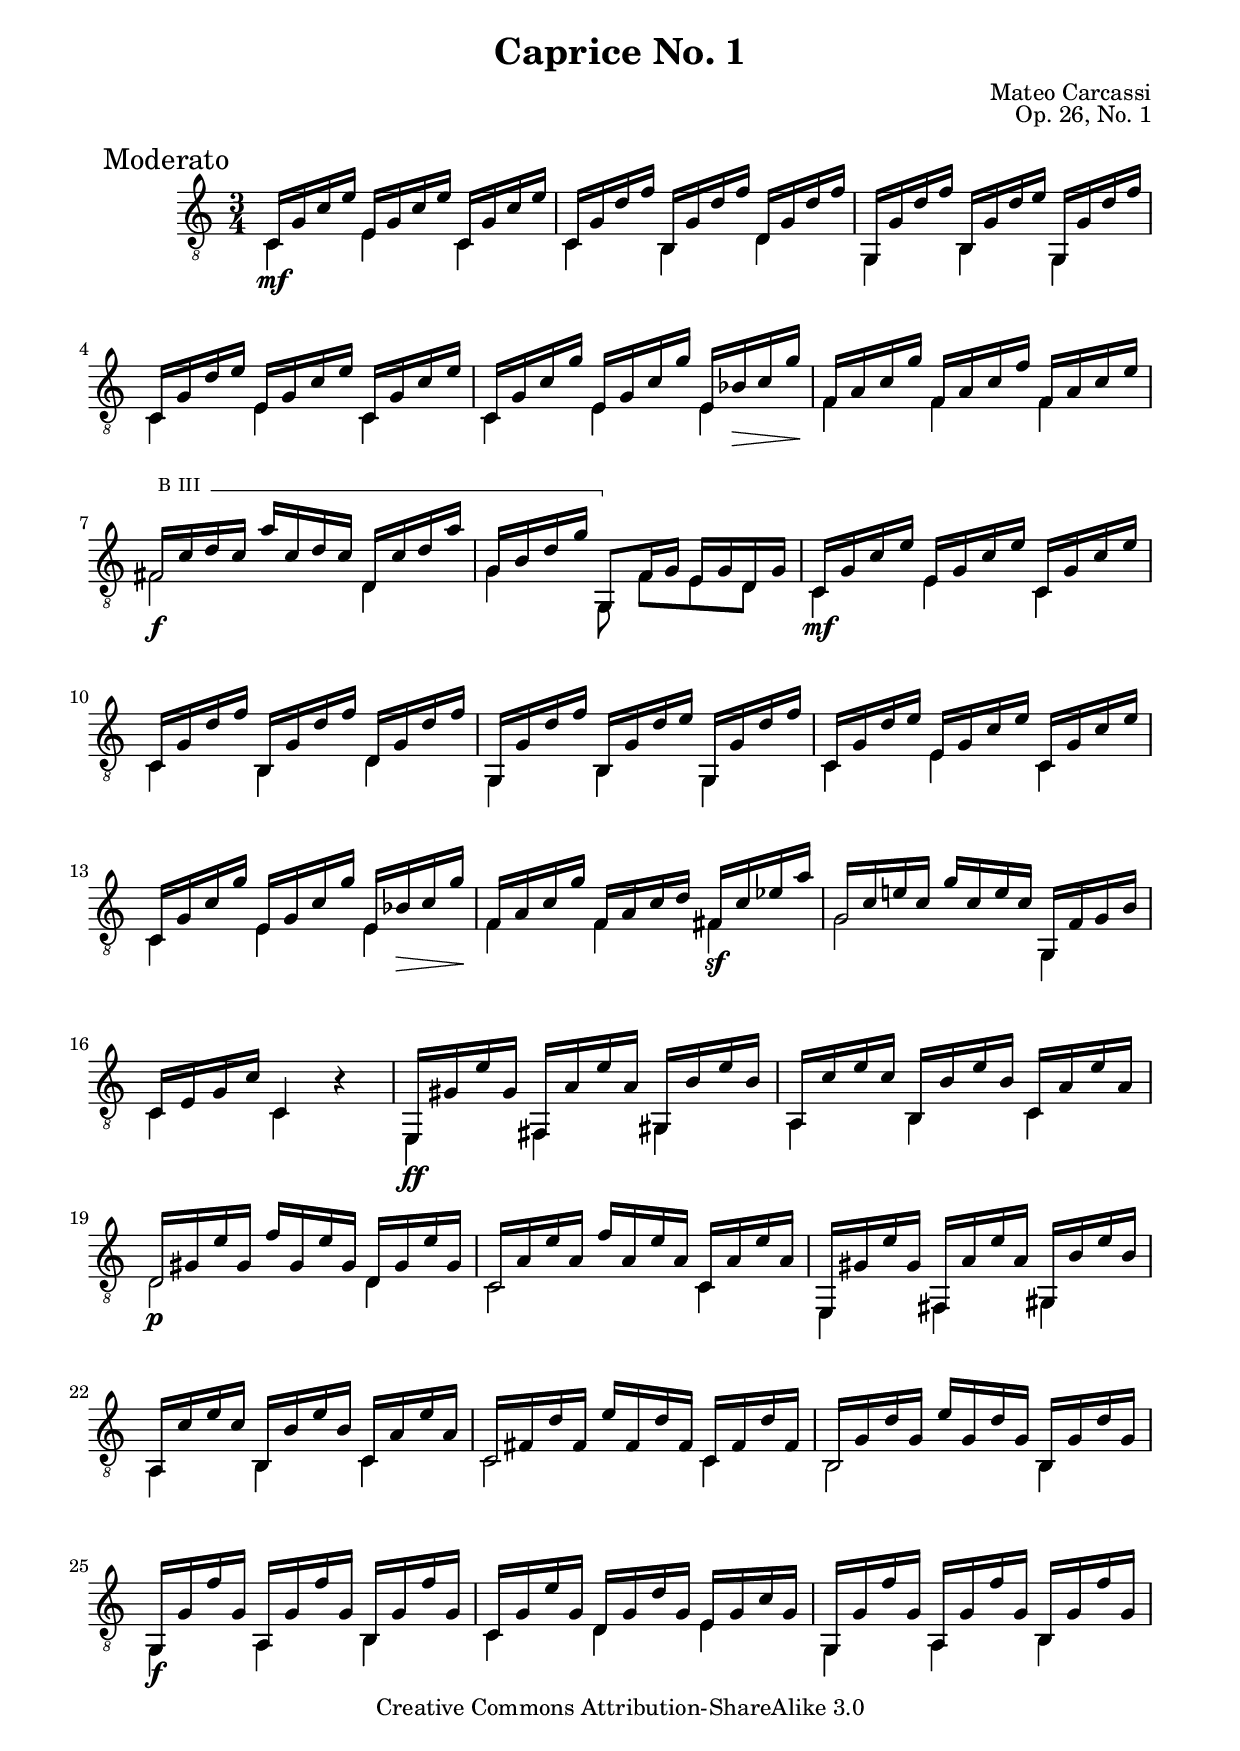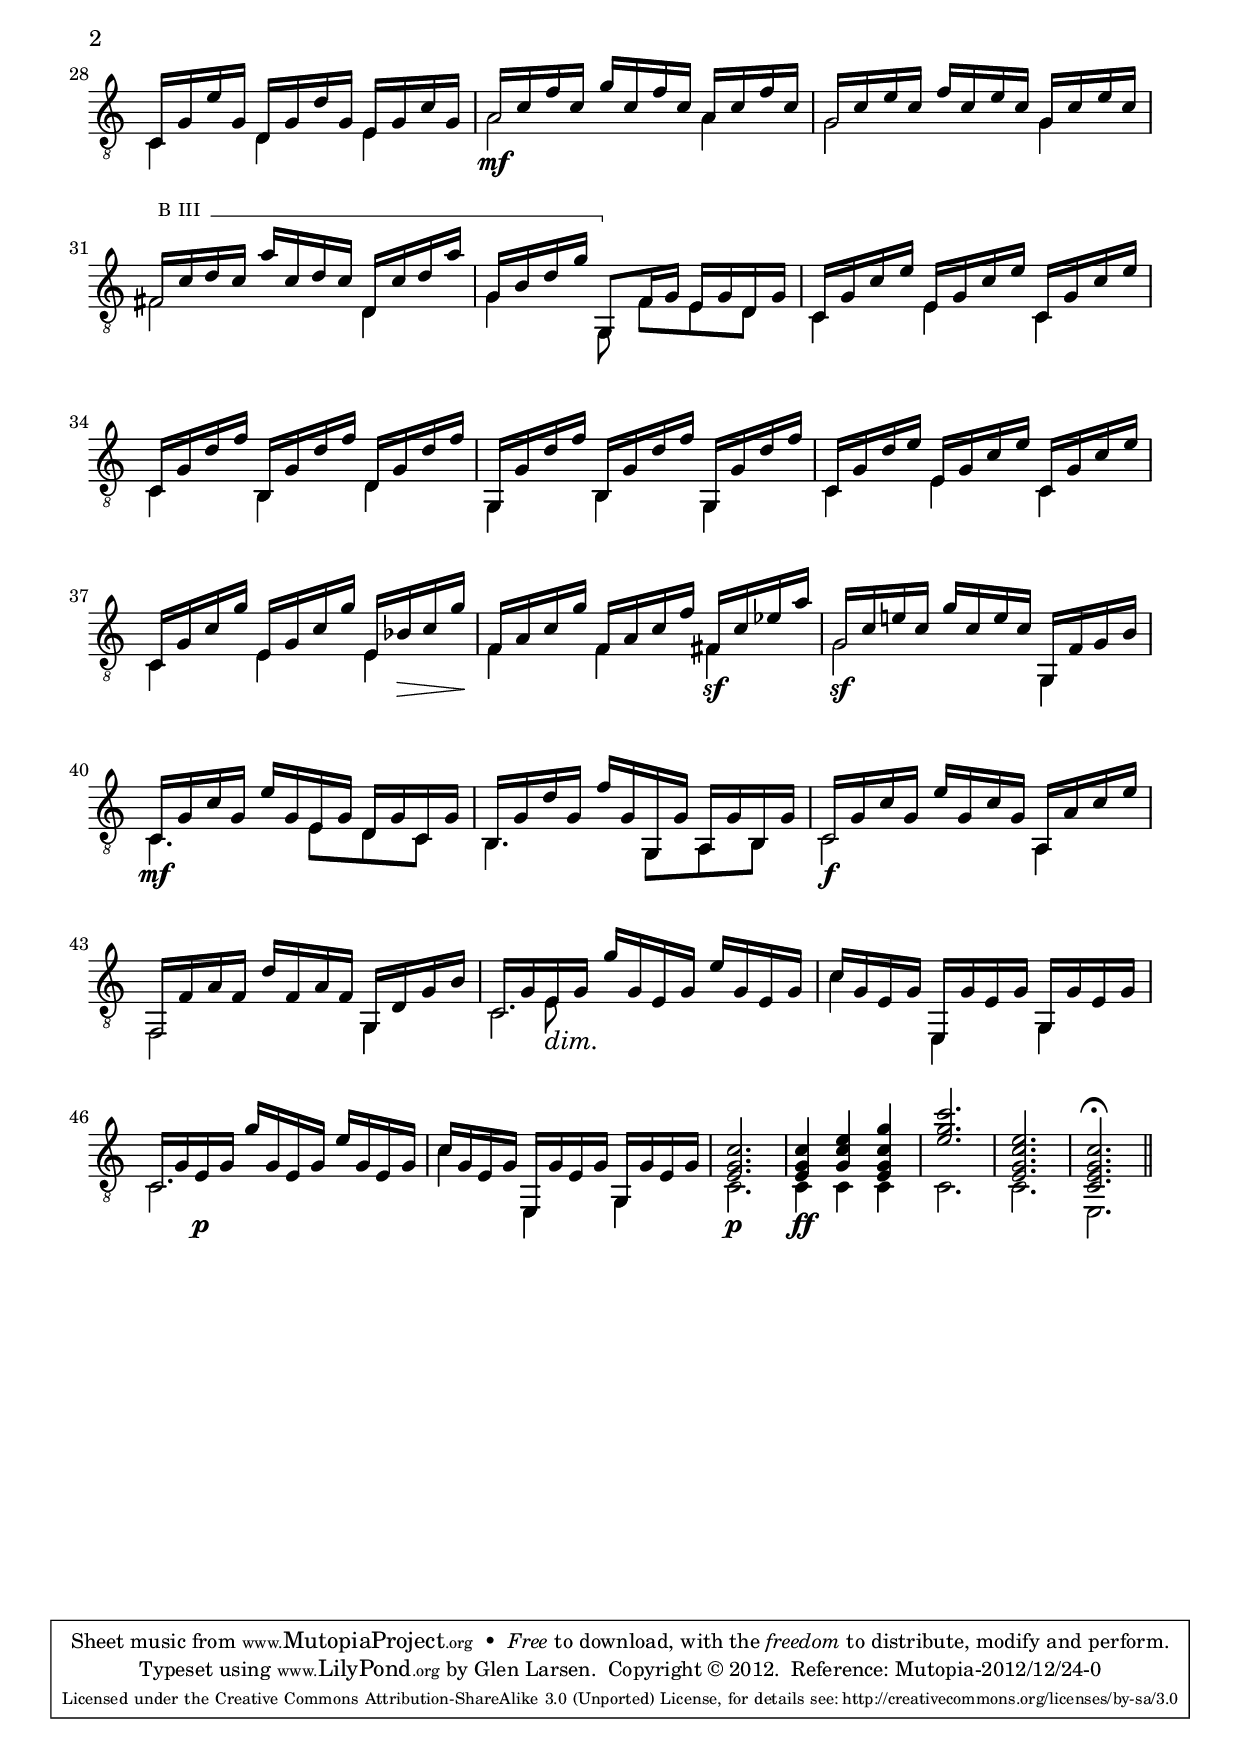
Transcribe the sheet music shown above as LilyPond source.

\version "2.16.1"

\header {
  title = "Caprice No. 1"
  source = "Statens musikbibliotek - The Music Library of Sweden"
  composer = "Mateo Carcassi"
  opus = "Op. 26, No. 1"
  year = "19th Century"
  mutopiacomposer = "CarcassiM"
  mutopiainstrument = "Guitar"
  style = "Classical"
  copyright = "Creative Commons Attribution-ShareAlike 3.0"
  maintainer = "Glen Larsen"
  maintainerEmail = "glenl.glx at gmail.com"
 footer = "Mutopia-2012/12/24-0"
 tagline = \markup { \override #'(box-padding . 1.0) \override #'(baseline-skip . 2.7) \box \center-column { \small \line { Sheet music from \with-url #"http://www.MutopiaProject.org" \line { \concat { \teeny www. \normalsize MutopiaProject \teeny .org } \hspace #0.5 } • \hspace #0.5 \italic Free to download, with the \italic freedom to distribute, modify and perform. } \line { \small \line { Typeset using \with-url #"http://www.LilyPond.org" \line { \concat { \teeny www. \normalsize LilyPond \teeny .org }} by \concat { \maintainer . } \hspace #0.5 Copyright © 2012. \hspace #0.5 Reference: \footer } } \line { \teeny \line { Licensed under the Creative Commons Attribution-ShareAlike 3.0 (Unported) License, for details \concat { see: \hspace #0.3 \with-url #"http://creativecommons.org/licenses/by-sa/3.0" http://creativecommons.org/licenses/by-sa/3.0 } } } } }
}

\paper {
  line-width = 18.0\cm
  markup-system-spacing #'padding = #2
}

commonVar = {
  \override Score.RehearsalMark #'break-align-symbols = #'(time-signature)
  \override Score.KeySignature #'break-align-anchor-alignment = #LEFT
  \mergeDifferentlyHeadedOn
  \mergeDifferentlyDottedOn
}

\layout {
  \context {
    \Voice
    \override StringNumber #'stencil = ##f
  }
}


dynamicMarkup = {
  \mark "Moderato"
  s2.\mf s2.*3 s2 s16 s\> s s\!
  s2.
  s2.\f s2.
  s2.\mf s2.*3 s2 s16 s\> s s\!
  s2 s4\sf
  s2.*2
  s2.\ff
  s2. s2.\p
  s2.*5 s2.\f
  s2.*3 s2.\mf
  s2. s2.
  s2.* 5 s2 s16 s\> s s\!
  s2 s4\sf
  s2\sf s4
  s4.\mf s4.
  s2. s2.\f
  \dimTextDim
  s2. s8 s8\> s8\! s4.
  \dimHairpin
  s2. s8 s8\p s2
  s2. s2.\p
  s2.\ff
}

%% Syntax: \bbarre #"text" { notes } - text = any number of box
bbarre =
#(define-music-function (barre location str music) (string? ly:music?)
   (let ((elts (extract-named-music music '(NoteEvent EventChord))))
     (if (pair? elts)
         (let ((first-element (first elts))
               (last-element (last elts)))
           (set! (ly:music-property first-element 'articulations)
                 (cons (make-music 'TextSpanEvent 'span-direction -1)
                       (ly:music-property first-element 'articulations)))
           (set! (ly:music-property last-element 'articulations)
                 (cons (make-music 'TextSpanEvent 'span-direction 1)
                       (ly:music-property last-element 'articulations))))))
   #{
       \once \override TextSpanner #'font-size = #-2
       \once \override TextSpanner #'font-shape = #'upright
       \once \override TextSpanner #'staff-padding = #3
       \once \override TextSpanner #'style = #'line
       \once \override TextSpanner #'to-barline = ##f
       \once \override TextSpanner #'bound-details =
            #`((left
                (text . ,#{ \markup { \draw-line #'( 0 . -.5) } #})
                (Y . 0)
                (padding . 0.25)
                (attach-dir . -2))
               (right
                (text . ,#{ \markup { \draw-line #'( 0 . -.5) } #})
                (Y . 0)
                (padding . 0.25)
                (attach-dir . 2)))
       %% uncomment this line for make full barred
       \once  \override TextSpanner #'bound-details #'left #'text =  \markup { "B" #str " "}
       $music
   #})



%% Upper Voice Parts
%% -----------------
upperVoiceA = \relative c {
  \voiceOne
  c16 g' c e e, g c e c, g' c e |
  c,16 g' d' f b,, g' d' f d, g d' f |
  g,,16 g' d' f b,, g' d' e g,, g' d' f |
  c,16 g' d' e e, g c e c, g' c e |
  c,16 g' c g' e, g c g' e, bes' c g' |
}

upperVoiceB = \relative c {
  f16 a c g' f, a c f f, a c e |
  \set minimumFret=3
  \bbarre #"III" { fis,16 c' d c a' c, d c d, c' d a' |
  g,16 b d g g,,8 } f'16 g e g d g |
  \set minimumFret=0
}

upperVoiceC = \relative c {
  f16 a c g' f, a c d fis, c'\3 ees a |
  g,16 c e! c g' c, e c g, f' g b |
  c,16 e g c c,4 b'\rest |
  e,,16 gis' e' gis, fis, a' e' a, gis, b' e b |
  a,16 c' e c b, b' e b c, a' e' a, |
  d,16 gis e' gis, f' gis, e' gis, d gis e' gis, |
  c,16 a' e' a, f' a, e' a, c, a' e' a, |
  e,16 gis' e' gis, fis, a' e' a, gis, b' e b |
  a,16 c' e c b, b' e b c, a' e' a, |
  c,16 fis d' fis, e' fis, d' fis, c fis d' fis, |
  b,16 g' d' g, e' g, d' g, b, g' d' g, |
  \repeat unfold 2 {
    g,16 g' f' g, a, g' f' g, b, g' f' g, |
    c,16 g' e' g, d g d' g, e g c g |
  }
  a16 c f c g' c, f c a c f c |
  g16 c e c f c e c g c e c |

  \barNumberCheck #31
  \set minimumFret=3
  \bbarre #"III" { fis,16 c' d c a' c, d c d, c' d a' |
  g,16 b d g g,,8 } f'16 g e g d g |
  \set minimumFret=0
  c,16 g' c e e, g c e c, g' c e |
  c,16 g' d' f b,, g' d' f d, g d' f |
  g,,16 g' d' f b,, g' d' f g,, g' d' f |
  c,16 g' d' e e, g c e c, g' c e |
  c,16 g' c g' e, g c g' e, bes' c g' |

  f,16 a c g' f, a c f fis, c'\3 ees a |
  g,16 c e! c g' c, e c g, f' g b |
  c,16 g' c g e' g, e g d g c, g' |
  b,16 g' d' g, f' g, g, g' a, g' b, g' |
  c,16 g' c g e' g, c g a, a' c e |
  f,,16 f' a f d' f, a f g, d' g b |
  \repeat unfold 2 {
    c,16 g' e g g' g, e g e' g, e g |
    c16 g e g e, g' e g g, g' e g |
  }
  <e g c>2. |
  <e g c>4 <g c e> <e g c g'> |
  <e' g c>2. |
  <e, g c e>2. |
  <c e g c>2.\fermata
  \bar "||"
}

%% Lower Voice Parts
%% -----------------
lowerVoiceA = \relative c {
  \voiceTwo
  c4 e c |
  c4 b d |
  g,4 b g |
  c4 e c |
  c4 e e |
}

lowerVoiceB = \relative c {
  f4 f f |
  \set minimumFret=3
  fis2 d4 |
  g4 g,8 f'[ e d] |
  \set minimumFret=0
}

lowerVoiceC = \relative c {
  f4 f fis |
  g2 g,4 |
  c4 c s |
  e,4 fis gis |
  a4 b c |
  d2 d4 |
  c2 c4 |
  e,4 fis gis |
  a4 b c |
  c2 c4 |
  b2 b4 |
  \repeat unfold 2 {
    g4 a b |
    c4 d e |
  }
  a2 a4 |
  g2 g4 |
  \set minimumFret=3
  fis2 d4 |
  g4 g,8 f'[ e d] |
  \set minimumFret=0

  c4 e c |
  c4 b d |
  g,4 b g |
  c4 e c |
  c4 e e |

  f4 f fis |
  g2 g,4 |
  c4. e8 d c |
  b4. g8 a b |
  c2 a4 |
  f2 g4 |
  \barNumberCheck #44
  << {\stemDown s8 e'8 s2 } \\ {c2.} >>|
  c'4 e,, g |
  c2. |
  c'4 e,, g |
  c2. |
  c4 c c |
  c2._\6 |
  c2. |
  e,2. |
}

upperVoice = {
  \upperVoiceA
  \barNumberCheck #6
  \upperVoiceB
  \barNumberCheck #9
  \upperVoiceA
  \barNumberCheck #14
  \upperVoiceC
}
lowerVoice = {
  \lowerVoiceA
  \lowerVoiceB
  \lowerVoiceA
  \lowerVoiceC
}

\score {
  <<
    \new Staff = "Guitar" \with {
      midiInstrument = #"acoustic guitar (nylon)"
    } <<
      \commonVar
      \clef "treble_8"
      \key c \major
      \time 3/4
      \context Voice = "upperVoice" \upperVoice
      \context Voice = "lowerVoice" \lowerVoice
      \new Dynamics { \dynamicMarkup }
    >>
%{
    \new TabStaff = "guitar tab" \with {
      restrainOpenStrings = ##t
    }
    <<
      \clef moderntab
      \context TabVoice = "upperVoice" \upperVoice
      \context TabVoice = "lowerVoice" \lowerVoice
    >>
%}
  >>
  \layout {}
  \midi {
    \tempo 4 = 100
  }
}
